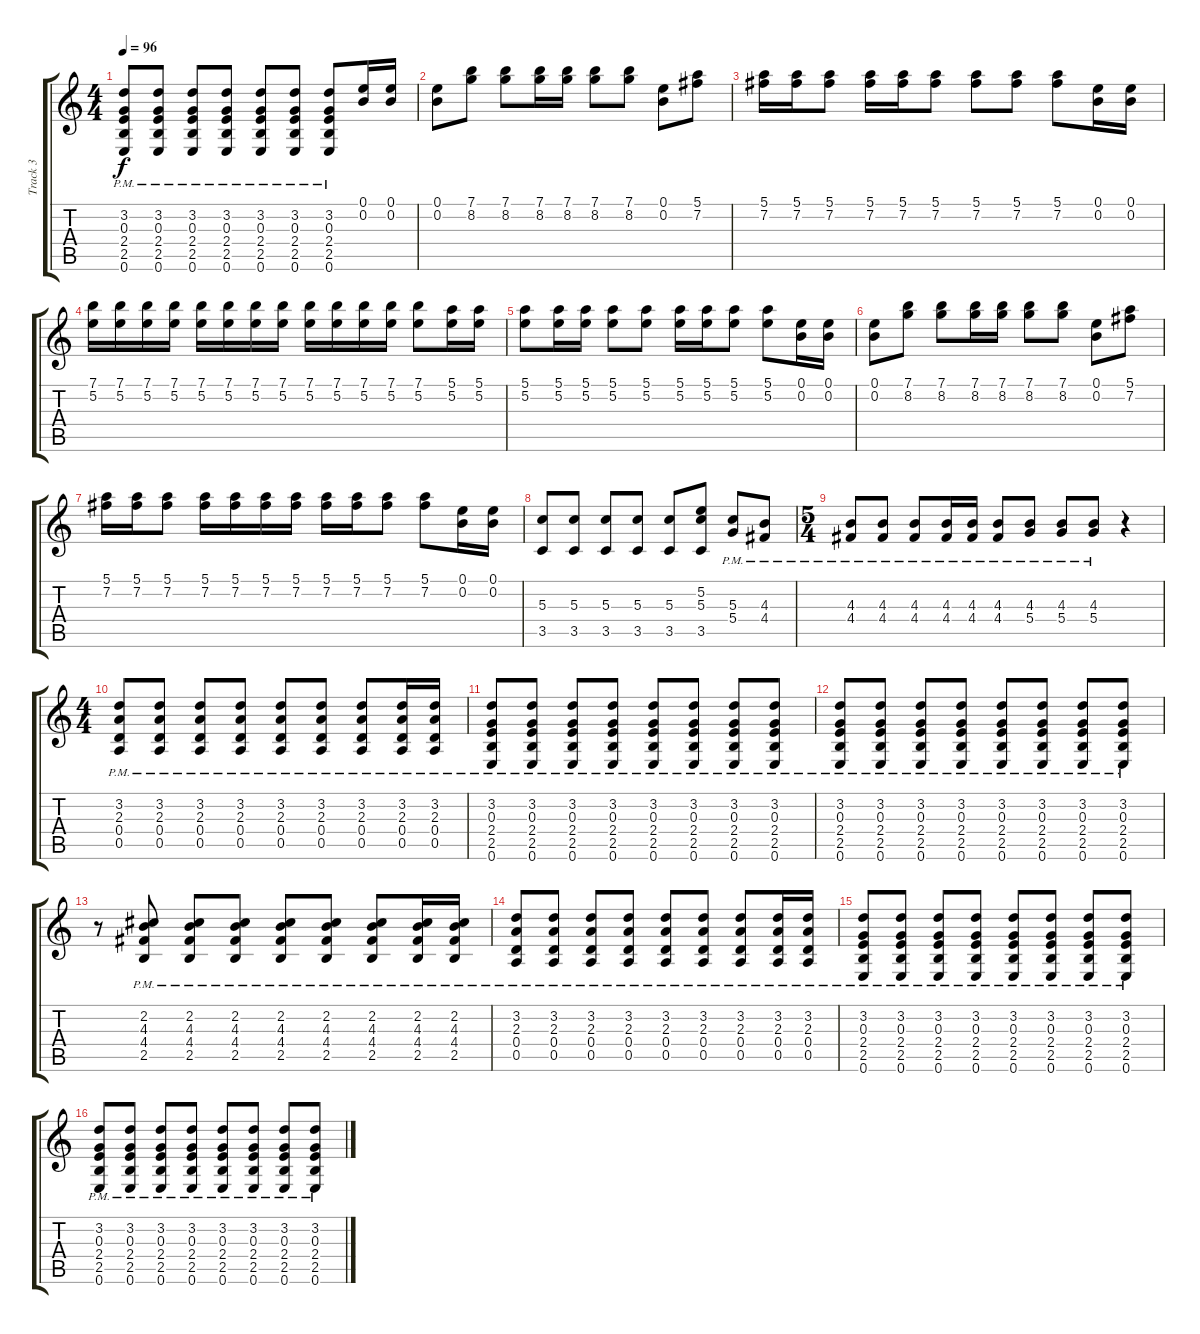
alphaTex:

\track ("Track 3" "Track 3") {instrument overdrivenguitar}
\staff {score tabs}
\tuning (E4 B3 G3 D3 A2 E2) {hide}
\ts (4 4)
\tempo 96
\clef g2
\ks c
(3.2 0.3 2.4 2.5{pm} 0.6{pm}).8{dy f} (3.2 0.3 2.4 2.5{pm} 0.6{pm}).8 (3.2 0.3 2.4 2.5{pm} 0.6{pm}).8 (3.2 0.3 2.4 2.5{pm} 0.6{pm}).8 (3.2 0.3 2.4 2.5{pm} 0.6{pm}).8 (3.2 0.3 2.4 2.5{pm} 0.6{pm}).8 (3.2 0.3 2.4 2.5{pm} 0.6{pm}).8 (0.1 0.2).16 (0.1 0.2).16 |
(0.1 0.2).8 (7.1 8.2).8 (7.1 8.2).8 (7.1 8.2).16 (7.1 8.2).16 (7.1 8.2).8 (7.1 8.2).8 (0.1 0.2).8 (5.1 7.2).8 |
(5.1 7.2).16 (5.1 7.2).16 (5.1 7.2).8 (5.1 7.2).16 (5.1 7.2).16 (5.1 7.2).8 (5.1 7.2).8 (5.1 7.2).8 (5.1 7.2).8 (0.1 0.2).16 (0.1 0.2).16 |
(7.1 5.2).16 (7.1 5.2).16 (7.1 5.2).16 (7.1 5.2).16 (7.1 5.2).16 (7.1 5.2).16 (7.1 5.2).16 (7.1 5.2).16 (7.1 5.2).16 (7.1 5.2).16 (7.1 5.2).16 (7.1 5.2).16 (7.1 5.2).8 (5.1 5.2).16 (5.1 5.2).16 |
(5.1 5.2).8 (5.1 5.2).16 (5.1 5.2).16 (5.1 5.2).8 (5.1 5.2).8 (5.1 5.2).16 (5.1 5.2).16 (5.1 5.2).8 (5.1 5.2).8 (0.1 0.2).16 (0.1 0.2).16 |
(0.1 0.2).8 (7.1 8.2).8 (7.1 8.2).8 (7.1 8.2).16 (7.1 8.2).16 (7.1 8.2).8 (7.1 8.2).8 (0.1 0.2).8 (5.1 7.2).8 |
(5.1 7.2).16 (5.1 7.2).16 (5.1 7.2).8 (5.1 7.2).16 (5.1 7.2).16 (5.1 7.2).16 (5.1 7.2).16 (5.1 7.2).16 (5.1 7.2).16 (5.1 7.2).8 (5.1 7.2).8 (0.1 0.2).16 (0.1 0.2).16 |
(5.3 3.5).8 (5.3 3.5).8 (5.3 3.5).8 (5.3 3.5).8 (5.3 3.5).8 (5.2 5.3 3.5).8 (5.3{pm} 5.4).8 (4.3{pm} 4.4).8 |
\ts (5 4)
(4.3{pm} 4.4).8 (4.3{pm} 4.4).8 (4.3{pm} 4.4).8 (4.3{pm} 4.4).16 (4.3{pm} 4.4).16 (4.3{pm} 4.4).8 (4.3{pm} 5.4).8 (4.3{pm} 5.4).8 (4.3{pm} 5.4).8 r.4 |
\ts (4 4)
(3.2 2.3 0.4{pm} 0.5{pm}).8 (3.2 2.3 0.4{pm} 0.5{pm}).8 (3.2 2.3 0.4{pm} 0.5{pm}).8 (3.2 2.3 0.4{pm} 0.5{pm}).8 (3.2 2.3 0.4{pm} 0.5{pm}).8 (3.2 2.3 0.4{pm} 0.5{pm}).8 (3.2 2.3 0.4{pm} 0.5{pm}).8 (3.2 2.3 0.4{pm} 0.5{pm}).16 (3.2 2.3 0.4{pm} 0.5{pm}).16 |
(3.2 0.3 2.4 2.5{pm} 0.6{pm}).8 (3.2 0.3 2.4 2.5{pm} 0.6{pm}).8 (3.2 0.3 2.4 2.5{pm} 0.6{pm}).8 (3.2 0.3 2.4 2.5{pm} 0.6{pm}).8 (3.2 0.3 2.4 2.5{pm} 0.6{pm}).8 (3.2 0.3 2.4 2.5{pm} 0.6{pm}).8 (3.2 0.3 2.4 2.5{pm} 0.6{pm}).8 (3.2 0.3 2.4 2.5{pm} 0.6{pm}).8 |
(3.2 0.3 2.4 2.5{pm} 0.6{pm}).8 (3.2 0.3 2.4 2.5{pm} 0.6{pm}).8 (3.2 0.3 2.4 2.5{pm} 0.6{pm}).8 (3.2 0.3 2.4 2.5{pm} 0.6{pm}).8 (3.2 0.3 2.4 2.5{pm} 0.6{pm}).8 (3.2 0.3 2.4 2.5{pm} 0.6{pm}).8 (3.2 0.3 2.4 2.5{pm} 0.6{pm}).8 (3.2 0.3 2.4 2.5{pm} 0.6{pm}).8 |
r.8 (2.2 4.3 4.4{pm} 2.5{pm}).8 (2.2 4.3 4.4{pm} 2.5{pm}).8 (2.2 4.3 4.4{pm} 2.5{pm}).8 (2.2 4.3 4.4{pm} 2.5{pm}).8 (2.2 4.3 4.4{pm} 2.5{pm}).8 (2.2 4.3 4.4{pm} 2.5{pm}).8 (2.2 4.3 4.4{pm} 2.5{pm}).16 (2.2 4.3 4.4{pm} 2.5{pm}).16 |
(3.2 2.3 0.4{pm} 0.5{pm}).8 (3.2 2.3 0.4{pm} 0.5{pm}).8 (3.2 2.3 0.4{pm} 0.5{pm}).8 (3.2 2.3 0.4{pm} 0.5{pm}).8 (3.2 2.3 0.4{pm} 0.5{pm}).8 (3.2 2.3 0.4{pm} 0.5{pm}).8 (3.2 2.3 0.4{pm} 0.5{pm}).8 (3.2 2.3 0.4{pm} 0.5{pm}).16 (3.2 2.3 0.4{pm} 0.5{pm}).16 |
(3.2 0.3 2.4 2.5{pm} 0.6{pm}).8 (3.2 0.3 2.4 2.5{pm} 0.6{pm}).8 (3.2 0.3 2.4 2.5{pm} 0.6{pm}).8 (3.2 0.3 2.4 2.5{pm} 0.6{pm}).8 (3.2 0.3 2.4 2.5{pm} 0.6{pm}).8 (3.2 0.3 2.4 2.5{pm} 0.6{pm}).8 (3.2 0.3 2.4 2.5{pm} 0.6{pm}).8 (3.2 0.3 2.4 2.5{pm} 0.6{pm}).8 |
(3.2 0.3 2.4 2.5{pm} 0.6{pm}).8 (3.2 0.3 2.4 2.5{pm} 0.6{pm}).8 (3.2 0.3 2.4 2.5{pm} 0.6{pm}).8 (3.2 0.3 2.4 2.5{pm} 0.6{pm}).8 (3.2 0.3 2.4 2.5{pm} 0.6{pm}).8 (3.2 0.3 2.4 2.5{pm} 0.6{pm}).8 (3.2 0.3 2.4 2.5{pm} 0.6{pm}).8 (3.2 0.3 2.4 2.5{pm} 0.6{pm}).8
